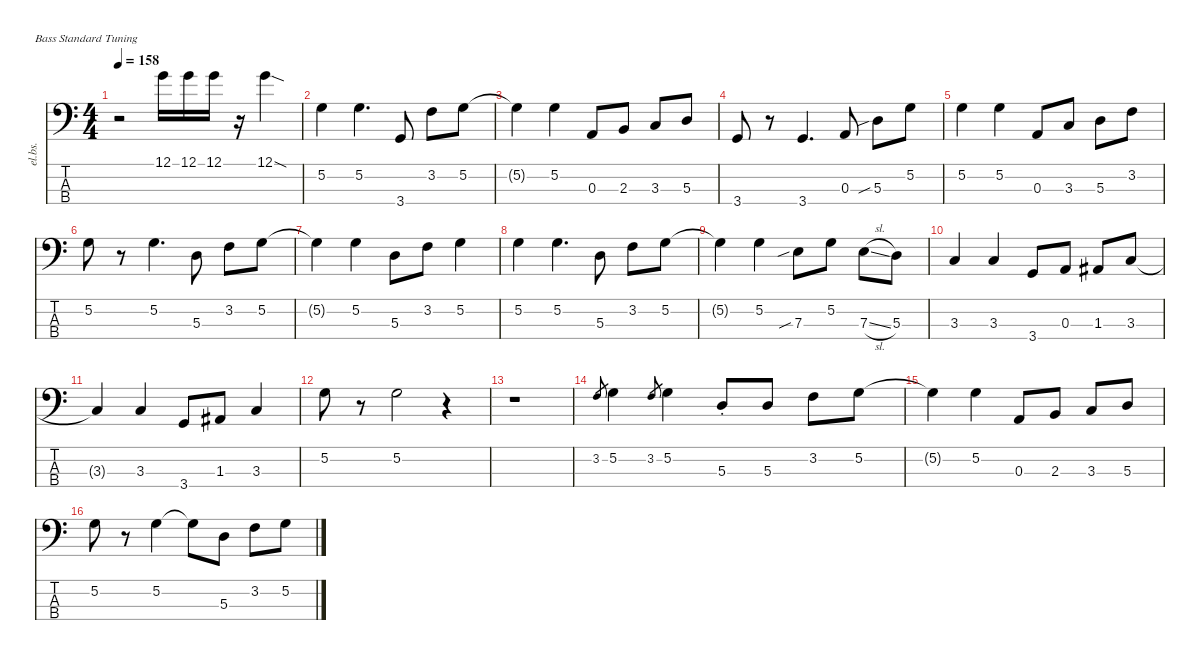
\defaultSystemsLayout 4
\hideDynamics
\bracketExtendMode nobrackets
\otherSystemsTrackNameOrientation horizontal
\track ("Electric Bass" "el.bs.") {instrument electricbassfinger}
\staff {score tabs}
\tuning (G2 D2 A1 E1)
\ts (4 4)
\tempo 158
\clef f4
\ks c
r.2{dy mf instrument electricbassfinger beam Down} 12.1.16{beam Down} 12.1.16{beam Down} 12.1.16{beam Down} r.16{beam Down} 12.1{sod}.4{beam Down} |
5.2.4{beam Down} 5.2.4{d beam Down} 3.4.8{beam Up} 3.2.8{beam Down} 5.2.8{beam Down} |
5.2{t}.4{beam Down} 5.2.4{beam Down} 0.3.8{beam Up} 2.3.8{beam Up} 3.3.8{beam Up} 5.3.8{beam Up} |
3.4.8{beam Up} r.8{beam Up} 3.4.4{d beam Up} 0.3.8{beam Up} 5.3{sib}.8{beam Down} 5.2.8{beam Down} |
5.2.4{beam Down} 5.2.4{beam Down} 0.3.8{beam Up} 3.3.8{beam Up} 5.3.8{beam Down} 3.2.8{beam Down} |
5.2.8{beam Down} r.8{beam Down} 5.2.4{d beam Down} 5.3.8{beam Down} 3.2.8{beam Down} 5.2.8{beam Down} |
5.2{t}.4{beam Down} 5.2.4{beam Down} 5.3.8{beam Down} 3.2.8{beam Down} 5.2.4{beam Down} |
5.2.4{beam Down} 5.2.4{d beam Down} 5.3.8{beam Down} 3.2.8{beam Down} 5.2.8{beam Down} |
5.2{t}.4{beam Down} 5.2.4{beam Down} 7.3{sib}.8{beam Down} 5.2.8{beam Down} 7.3{sl}.8{beam Down} 5.3.8{beam Down} |
3.3.4{beam Up} 3.3.4{beam Up} 3.4.8{beam Up} 0.3.8{beam Up} 1.3{acc #}.8{beam Up} 3.3.8{beam Up} |
3.3{t}.4{beam Up} 3.3.4{beam Up} 3.4.8{beam Up} 1.3{acc #}.8{beam Up} 3.3.4{beam Up} |
5.2.8{beam Down} r.8{beam Down} 5.2.2{beam Down} r.4{beam Down} |
r.1{beam Down} |
3.2.8{gr beam Up} 5.2.4{beam Down} 3.2.8{gr beam Up} 5.2.4{beam Down} 5.3{st}.8{beam Up} 5.3.8{beam Up} 3.2.8{beam Down} 5.2.8{beam Down} |
5.2{t}.4{beam Down} 5.2.4{beam Down} 0.3.8{beam Up} 2.3.8{beam Up} 3.3.8{beam Up} 5.3.8{beam Up} |
5.2.8{beam Down} r.8{beam Down} 5.2.4{beam Down} 5.2{t}.8{beam Down} 5.3.8{beam Down} 3.2.8{beam Down} 5.2.8{beam Down}
